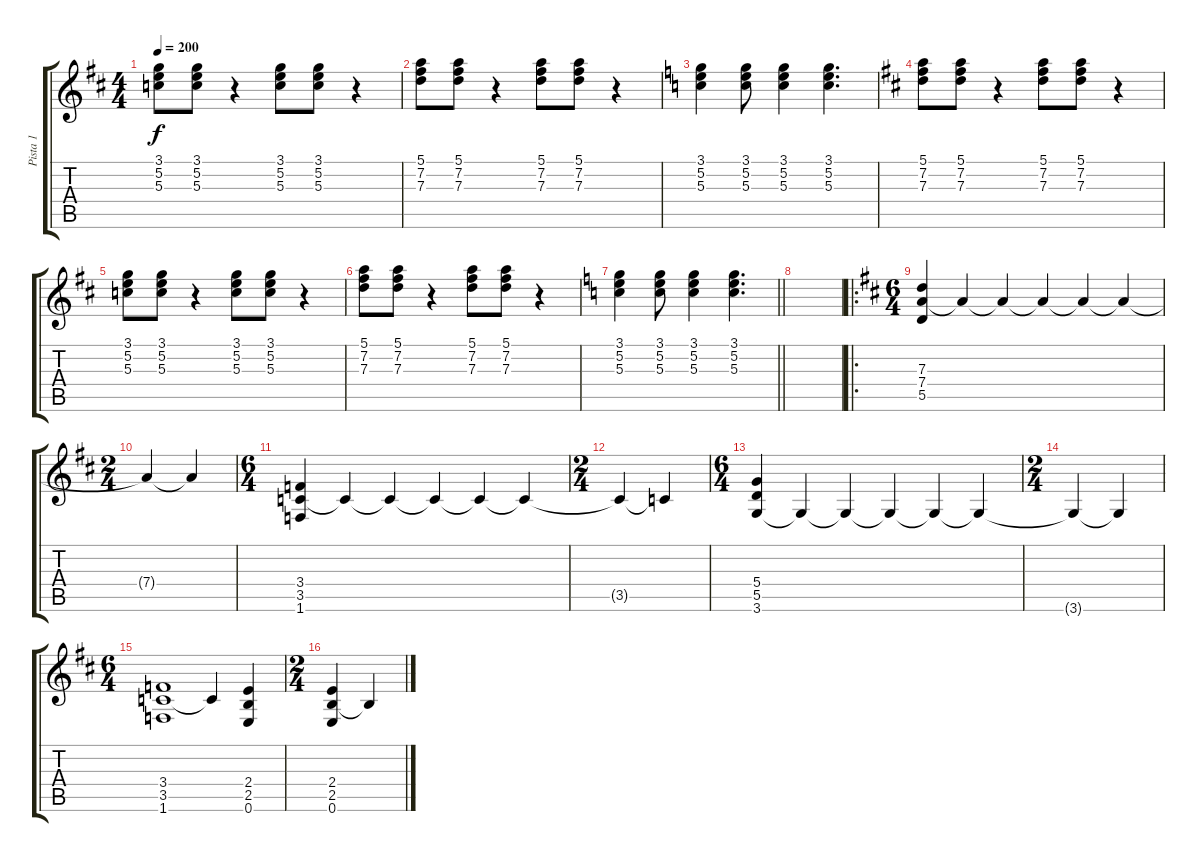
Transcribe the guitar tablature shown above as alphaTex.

\track ("Pista 1" "Pista 1") {instrument electricguitarclean}
\staff {score tabs}
\tuning (E4 B3 G3 D3 A2 E2) {hide}
\ts (4 4)
\tempo 200
\clef g2
\ks d
(3.1 5.2 5.3).8{dy f} (3.1 5.2 5.3).8 r.4 (3.1 5.2 5.3).8 (3.1 5.2 5.3).8 r.4 |
(5.1 7.2 7.3).8 (5.1 7.2 7.3).8 r.4 (5.1 7.2 7.3).8 (5.1 7.2 7.3).8 r.4 |
\ks c
(3.1 5.2 5.3).4 (3.1 5.2 5.3).8 (3.1 5.2 5.3).4 (3.1 5.2 5.3).4{d} |
\ks d
(5.1 7.2 7.3).8 (5.1 7.2 7.3).8 r.4 (5.1 7.2 7.3).8 (5.1 7.2 7.3).8 r.4 |
(3.1 5.2 5.3).8 (3.1 5.2 5.3).8 r.4 (3.1 5.2 5.3).8 (3.1 5.2 5.3).8 r.4 |
(5.1 7.2 7.3).8 (5.1 7.2 7.3).8 r.4 (5.1 7.2 7.3).8 (5.1 7.2 7.3).8 r.4 |
\barLineRight lightlight
\ks c
(3.1 5.2 5.3).4 (3.1 5.2 5.3).8 (3.1 5.2 5.3).4 (3.1 5.2 5.3).4{d} |
|
\ro
\ts (6 4)
\ks d
(7.3 7.4 5.5).4{instrument distortionguitar} 7.4{t}.4 7.4{t}.4 7.4{t}.4 7.4{t}.4 7.4{t}.4 |
\ts (2 4)
7.4{t}.4 7.4{t}.4 |
\ts (6 4)
(3.4 3.5 1.6).4 3.5{t}.4 3.5{t}.4 3.5{t}.4 3.5{t}.4 3.5{t}.4 |
\ts (2 4)
3.5{t}.4 3.5{t}.4 |
\ts (6 4)
(5.4 5.5 3.6).4 3.6{t}.4 3.6{t}.4 3.6{t}.4 3.6{t}.4 3.6{t}.4 |
\ts (2 4)
3.6{t}.4 3.6{t}.4 |
\ts (6 4)
(3.4 3.5 1.6).1 3.5{t}.4 (2.4 2.5 0.6).4 |
\ts (2 4)
(2.4 2.5 0.6).4 2.5{t}.4
